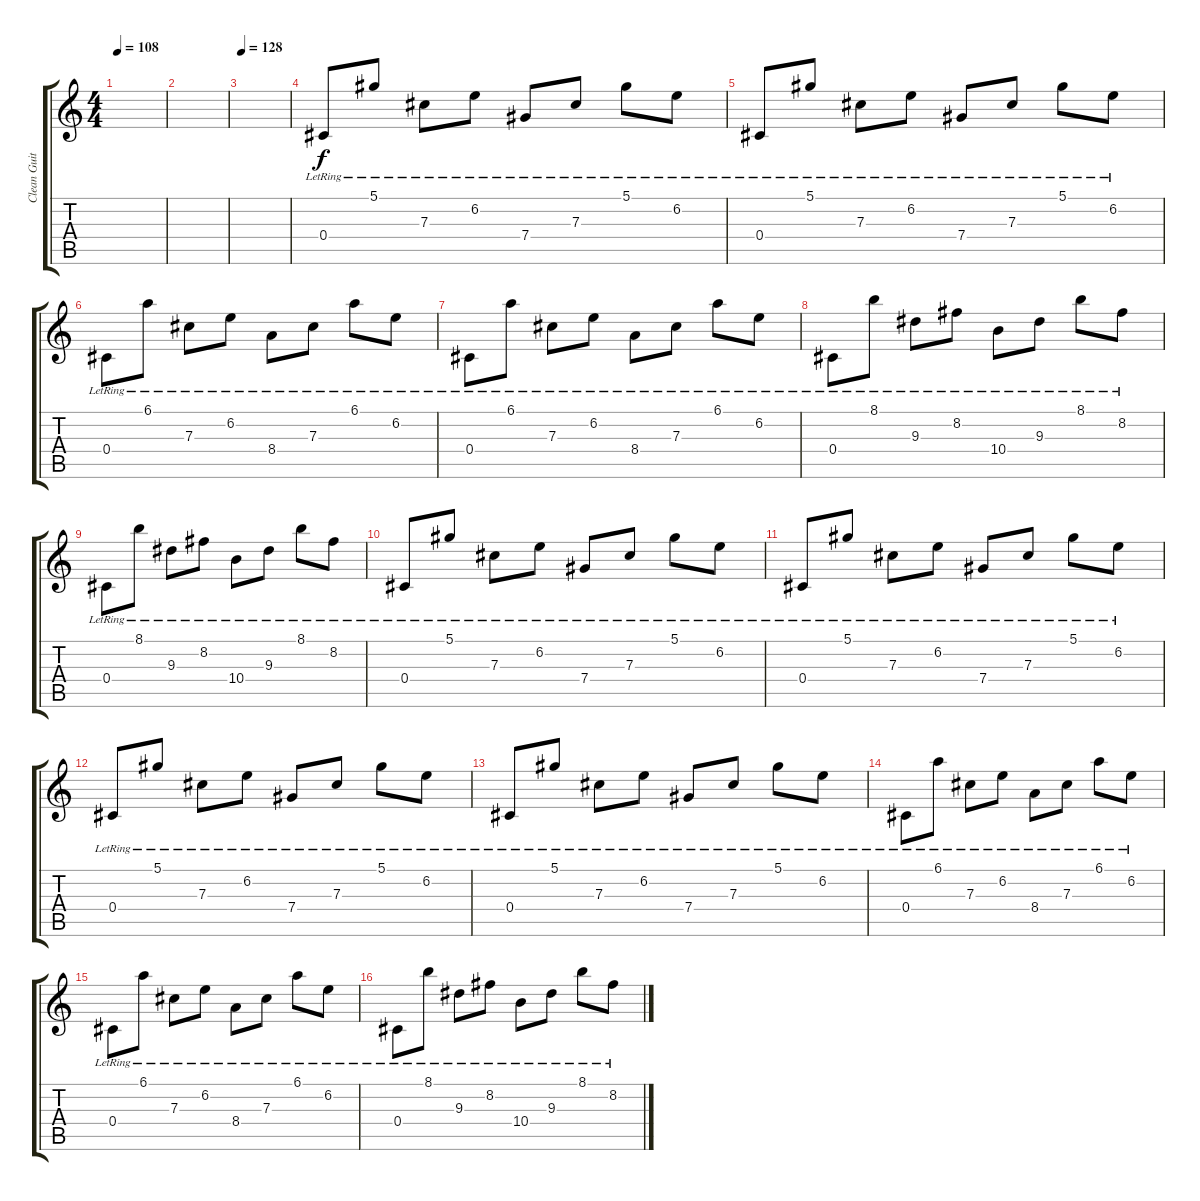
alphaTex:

\track ("Clean Guitar" "Clean Guit") {instrument electricguitarjazz}
\staff {score tabs}
\tuning (Eb4 Bb3 Gb3 Db3 Ab2 Eb2) {hide}
\ts (4 4)
\tempo 108
\clef g2
\ks c
|
|
\tempo 128
|
0.4{lr}.8 5.1{lr}.8 7.3{lr}.8 6.2{lr}.8 7.4{lr}.8 7.3{lr}.8 5.1{lr}.8 6.2{lr}.8 |
0.4{lr}.8 5.1{lr}.8 7.3{lr}.8 6.2{lr}.8 7.4{lr}.8 7.3{lr}.8 5.1{lr}.8 6.2{lr}.8 |
0.4{lr}.8 6.1{lr}.8 7.3{lr}.8 6.2{lr}.8 8.4{lr}.8 7.3{lr}.8 6.1{lr}.8 6.2{lr}.8 |
0.4{lr}.8 6.1{lr}.8 7.3{lr}.8 6.2{lr}.8 8.4{lr}.8 7.3{lr}.8 6.1{lr}.8 6.2{lr}.8 |
0.4{lr}.8 8.1{lr}.8 9.3{lr}.8 8.2{lr}.8 10.4{lr}.8 9.3{lr}.8 8.1{lr}.8 8.2{lr}.8 |
0.4{lr}.8 8.1{lr}.8 9.3{lr}.8 8.2{lr}.8 10.4{lr}.8 9.3{lr}.8 8.1{lr}.8 8.2{lr}.8 |
0.4{lr}.8 5.1{lr}.8 7.3{lr}.8 6.2{lr}.8 7.4{lr}.8 7.3{lr}.8 5.1{lr}.8 6.2{lr}.8 |
0.4{lr}.8 5.1{lr}.8 7.3{lr}.8 6.2{lr}.8 7.4{lr}.8 7.3{lr}.8 5.1{lr}.8 6.2{lr}.8 |
0.4{lr}.8 5.1{lr}.8 7.3{lr}.8 6.2{lr}.8 7.4{lr}.8 7.3{lr}.8 5.1{lr}.8 6.2{lr}.8 |
0.4{lr}.8 5.1{lr}.8 7.3{lr}.8 6.2{lr}.8 7.4{lr}.8 7.3{lr}.8 5.1{lr}.8 6.2{lr}.8 |
0.4{lr}.8 6.1{lr}.8 7.3{lr}.8 6.2{lr}.8 8.4{lr}.8 7.3{lr}.8 6.1{lr}.8 6.2{lr}.8 |
0.4{lr}.8 6.1{lr}.8 7.3{lr}.8 6.2{lr}.8 8.4{lr}.8 7.3{lr}.8 6.1{lr}.8 6.2{lr}.8 |
0.4{lr}.8 8.1{lr}.8 9.3{lr}.8 8.2{lr}.8 10.4{lr}.8 9.3{lr}.8 8.1{lr}.8 8.2{lr}.8
